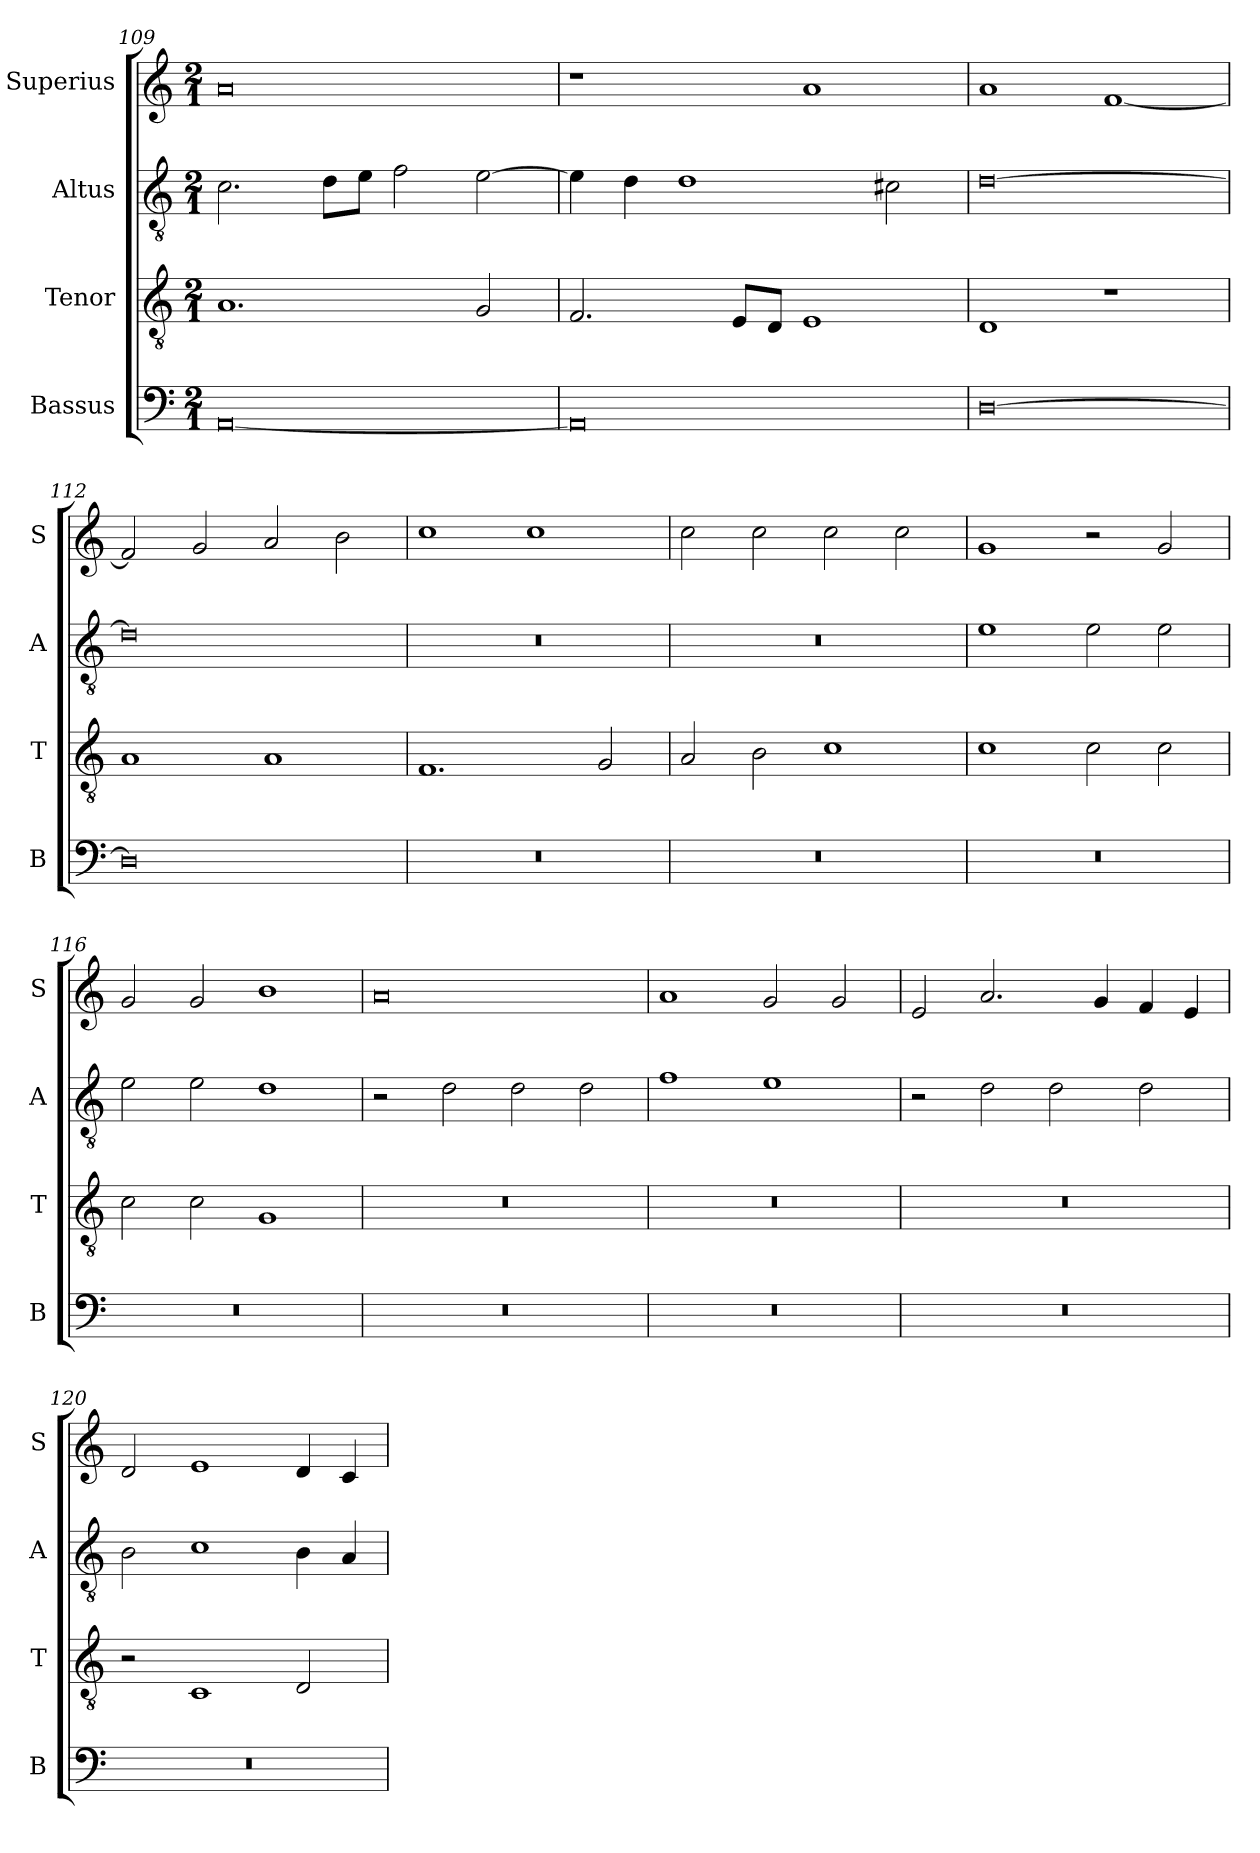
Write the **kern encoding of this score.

**kern	**kern	**kern	**kern
*part4	*part3	*part2	*part1
*staff4	*staff3	*staff2	*staff1
*I"Bassus	*I"Tenor	*I"Altus	*I"Superius
*I'B	*I'T	*I'A	*I'S
*clefF4	*clefGv2	*clefGv2	*clefG2
*k[]	*k[]	*k[]	*k[]
*M2/1	*M2/1	*M2/1	*M2/1
=109	=109	=109	=109
[0AA	1.A	2.c\	0a
.	.	8d\L	.
.	.	8e\J	.
.	.	2f\	.
.	2G/	[2e\	.
=110	=110	=110	=110
0AA]	2.F/	4e\]	1r
.	.	4d\	.
.	.	1d	.
.	8E/L	.	.
.	8D/J	.	.
.	1E	.	1a
.	.	2c#X\	.
=111	=111	=111	=111
[0D	1D	[0d	1a
.	1r	.	[1f
=112	=112	=112	=112
0D]	1A	0d]	2f/]
.	.	.	2g/
.	1A	.	2a/
.	.	.	2b\
=113	=113	=113	=113
0r	1.F	0r	1cc
.	.	.	1cc
.	2G/	.	.
=114	=114	=114	=114
0r	2A/	0r	2cc\
.	2B\	.	2cc\
.	1c	.	2cc\
.	.	.	2cc\
=115	=115	=115	=115
0r	1c	1e	1g
.	2c\	2e\	2r
.	2c\	2e\	2g/
=116	=116	=116	=116
0r	2c\	2e\	2g/
.	2c\	2e\	2g/
.	1G	1d	1b
=117	=117	=117	=117
0r	0r	2r	0a
.	.	2d\	.
.	.	2d\	.
.	.	2d\	.
=118	=118	=118	=118
0r	0r	1f	1a
.	.	1e	2g/
.	.	.	2g/
=119	=119	=119	=119
0r	0r	2r	2e/
.	.	2d\	2.a/
.	.	2d\	.
.	.	.	4g/
.	.	2d\	4f/
.	.	.	4e/
=120	=120	=120	=120
0r	2r	2B\	2d/
.	1C	1c	1e
.	2D/	4B\	4d/
.	.	4A/	4c/
=	=	=	=
*-	*-	*-	*-
